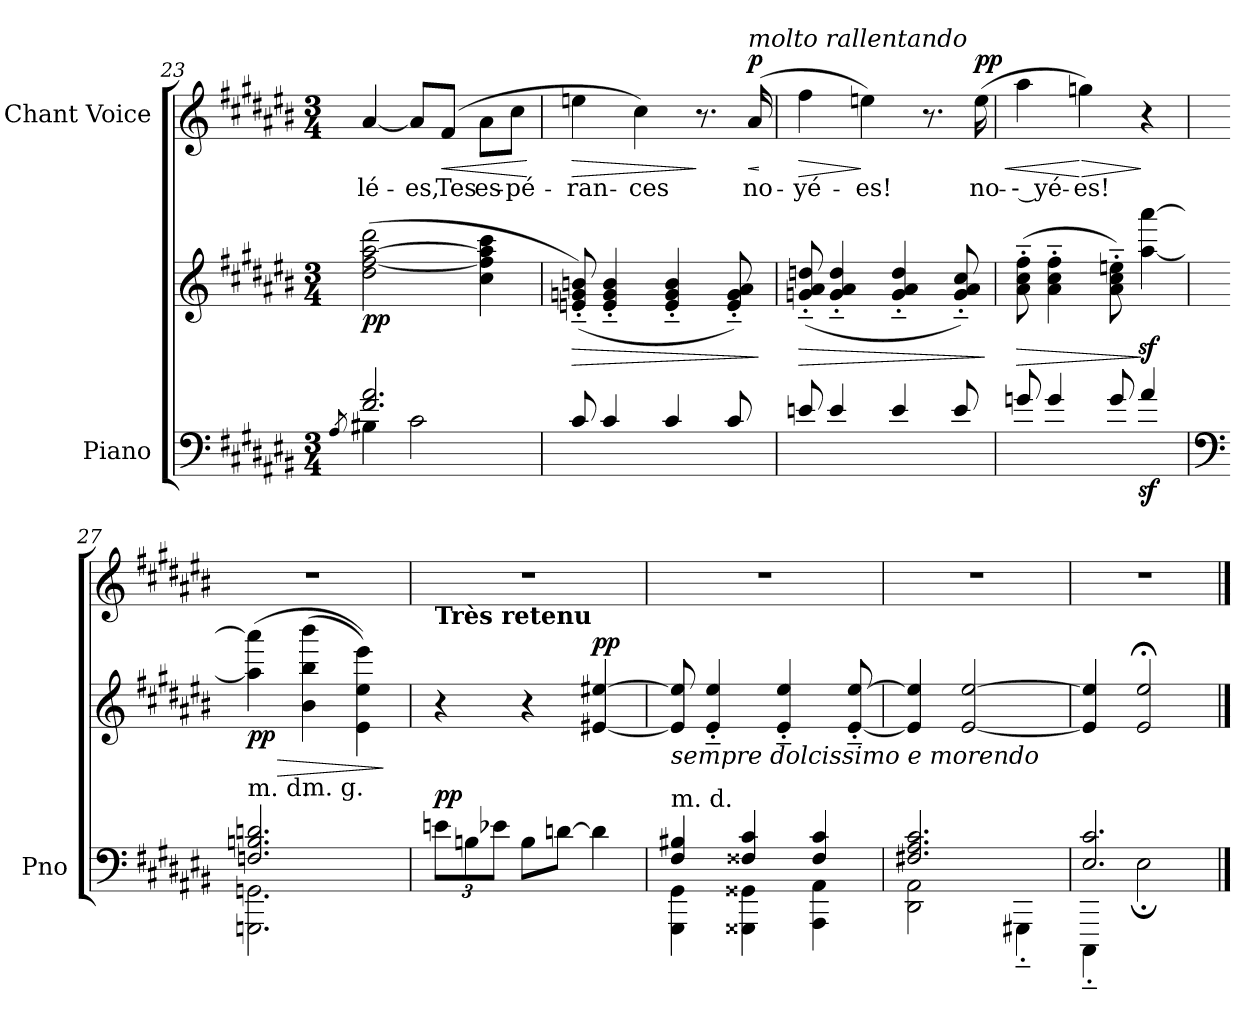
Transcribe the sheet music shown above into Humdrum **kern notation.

**kern	**kern	**dynam	**kern	**text	**dynam
*part2	*part2	*part2	*part1	*part1	*part1
*staff3	*staff2	*staff2/3	*staff1	*staff1	*staff1
*I"Piano	*	*	*I"Chant Voice	*	*
*I'Pno	*	*	*	*	*
*clefF4	*clefG2	*	*clefG2	*	*
*k[f#c#g#d#a#e#b#]	*k[f#c#g#d#a#e#b#]	*	*k[f#c#g#d#a#e#b#]	*	*
*M3/4	*M3/4	*	*M3/4	*	*
=23	=23	=23	=23	=23	=23
*^	*	*	*	*	*
.	8qA#/	.	.	.	.	.
!	!	!	!LO:DY:b	!	!LO:LY:b	!
2.f#/ 2.a#/	4B#X\	(2dd#\ [2ff#\ [2aa#\ 2ddd#\	pp	[4a#/	-lé-	.
!	!	!	!	!	!LO:LY:b	!
.	2c#\	.	.	8a#/L]	-es,	.
!	!	!	!	!	!LO:LY:b	!LO:HP:b
.	.	.	.	(8f#/J	Tes	<
!	!	!	!	!	!LO:LY:b	!
.	.	4cc#\ 4ff#\] 4aa#\] 4ccc#\	.	8a#\L	es-	.
!	!	!	!	!	!LO:LY:b	!
.	.	.	.	8cc#\J	-pé-	.
*v	*v	*	*	*	*	*
.	.	.	.	.	[
=24	=24	=24	=24	=24	=24
!	!	!LO:HP:b	!	!LO:LY:b	!LO:HP:b
8c#/	(>8en/'>~> 8gn/'>~> 8bn/'>~>)	>	4een\	-ran-	>
4c#/	4e/'>~> 4g/'>~> 4b/'>~>	.	.	.	.
!	!	!	!	!LO:LY:b	!
.	.	.	4cc#\)	-ces	.
4c#/	4e/'>~> 4g/'>~> 4b/'>~>	.	.	.	.
.	.	.	8.r	.	]
8c#/	8e/'>~> 8g/'>~> 8a#/'>~>)	.	.	.	.
!	!	!	!LO:TX:a:i:t=molto rallentando	!	!
!	!	!	!	!LO:LY:b	!LO:HP:b
!	!	!	!	!	!LO:DY:n=1:a
.	.	.	(>16a#/	no-	< p
.	.	]	.	.	[
=25	=25	=25	=25	=25	=25
!	!	!LO:HP:b	!	!LO:LY:b	!LO:HP:b
8en/	(>8gn/'>~> 8a#/'>~> 8ddn/'>~>	>	4ff#\	-yé-	>
4e/	4g/'>~> 4a#/'>~> 4dd/'>~>	.	.	.	.
!	!	!	!	!LO:LY:b	!
.	.	.	4een\)	-es!	]
4e/	4g/'>~> 4a#/'>~> 4dd/'>~>	.	.	.	.
.	.	.	8.r	.	.
8e/	8g/'>~> 8a#/'>~> 8cc#/'>~>)	.	.	.	.
!	!	!	!	!LO:LY:b	!LO:HP:b
!	!	!	!	!	!LO:DY:n=1:a
.	.	.	(16ee\	no-	< pp
.	.	]	.	.	.
!!LO:LB:g=z
=26	=26	=26	=26	=26	=26
!	!	!LO:HP:b	!	!LO:LY:b	!
8gn/	(8a#\'~ 8cc#\'~ 8ff#\'~	>	4aa#\	-- yé-	.
4g/	4a#\'~ 4cc#\'~ 4ff#\'~	.	.	.	.
!	!	!	!	!LO:LY:b	!LO:HP:n=1:b
.	.	.	4ggn\)	-es!	[ >
8g/	8a#\'~ 8cc#\'~ 8een\'~)	.	.	.	.
4a#z>/	[4aa#\z> [4aaa#\z>	]	4r	.	]
=27	=27	=27	=27	=27	=27
*clefF4	*	*	*	*	*
*^	*	*	*	*	*
!	!	!LO:TX:b:t=m. d.	!	!	!	!
!	!	!	!LO:HP:b	!	!	!
!	!	!	!LO:DY:n=1:b	!	!	!
2.Fn/ 2.Bn/ 2.dn/	2.GGGn\ 2.GGn\	(4aa#\] 4aaa#\]	> pp	2.r	.	.
!	!	!LO:TX:b:t=m. g.	!	!	!	!
.	.	(<4b#\ 4bb#\ 4bbb#\	.	.	.	.
.	.	4e#\ 4ee#\ 4eee#\))	.	.	.	.
*v	*v	*	*	*	*	*
.	.	]	.	.	.
=28	=28	=28	=28	=28	=28
*Xbrackettup	*	*	*	*	*
!	!	!	!LO:TX:b:B:t=Très retenu	!	!
!	!	!LO:DY:a=2	!	!	!
12en\L	4r	pp	2.r	.	.
12Bn\	.	.	.	.	.
12e-X\J	.	.	.	.	.
8B\L	4r	.	.	.	.
[8dn\J	.	.	.	.	.
!	!	!LO:DY:a	!	!	!
4d\]	[4e#X/ [4ee#X/	pp	.	.	.
=29	=29	=29	=29	=29	=29
*^	*	*	*	*	*
!	!	!LO:TX:b:i:t=sempre dolcissimo e morendo	!	!	!	!
!LO:TX:a:t=m. d.	!	!	!	!	!	!
4F#/ 4B#X/	4GGG#\ 4GG#\	8e#/] 8ee#/]	.	2.r	.	.
.	.	4e#/'>~> 4ee#/'>~>	.	.	.	.
4F##X/ 4c#/	4GGG##X\ 4GG##X\	.	.	.	.	.
.	.	4e#/'>~> 4ee#/'>~>	.	.	.	.
4F##/ 4c#/	4AAA#\ 4AA#\	.	.	.	.	.
.	.	[8e#/'>~> [8ee#/'>~>	.	.	.	.
=30	=30	=30	=30	=30	=30	=30
2.F#X/ 2.A#/ 2.c#/	2DD#\ 2AA#\	4e#/] 4ee#/]	.	2.r	.	.
.	.	[2e#/ [2ee#/	.	.	.	.
.	4GGG#X'~\	.	.	.	.	.
=31	=31	=31	=31	=31	=31	=31
2.E#/ 2.c#/	4CCC#'~\	4e#/] 4ee#/]	.	2.r	.	.
.	2E#;\	2e#/;< 2ee#/;<	.	.	.	.
*v	*v	*	*	*	*	*
==	==	==	==	==	==
*-	*-	*-	*-	*-	*-
